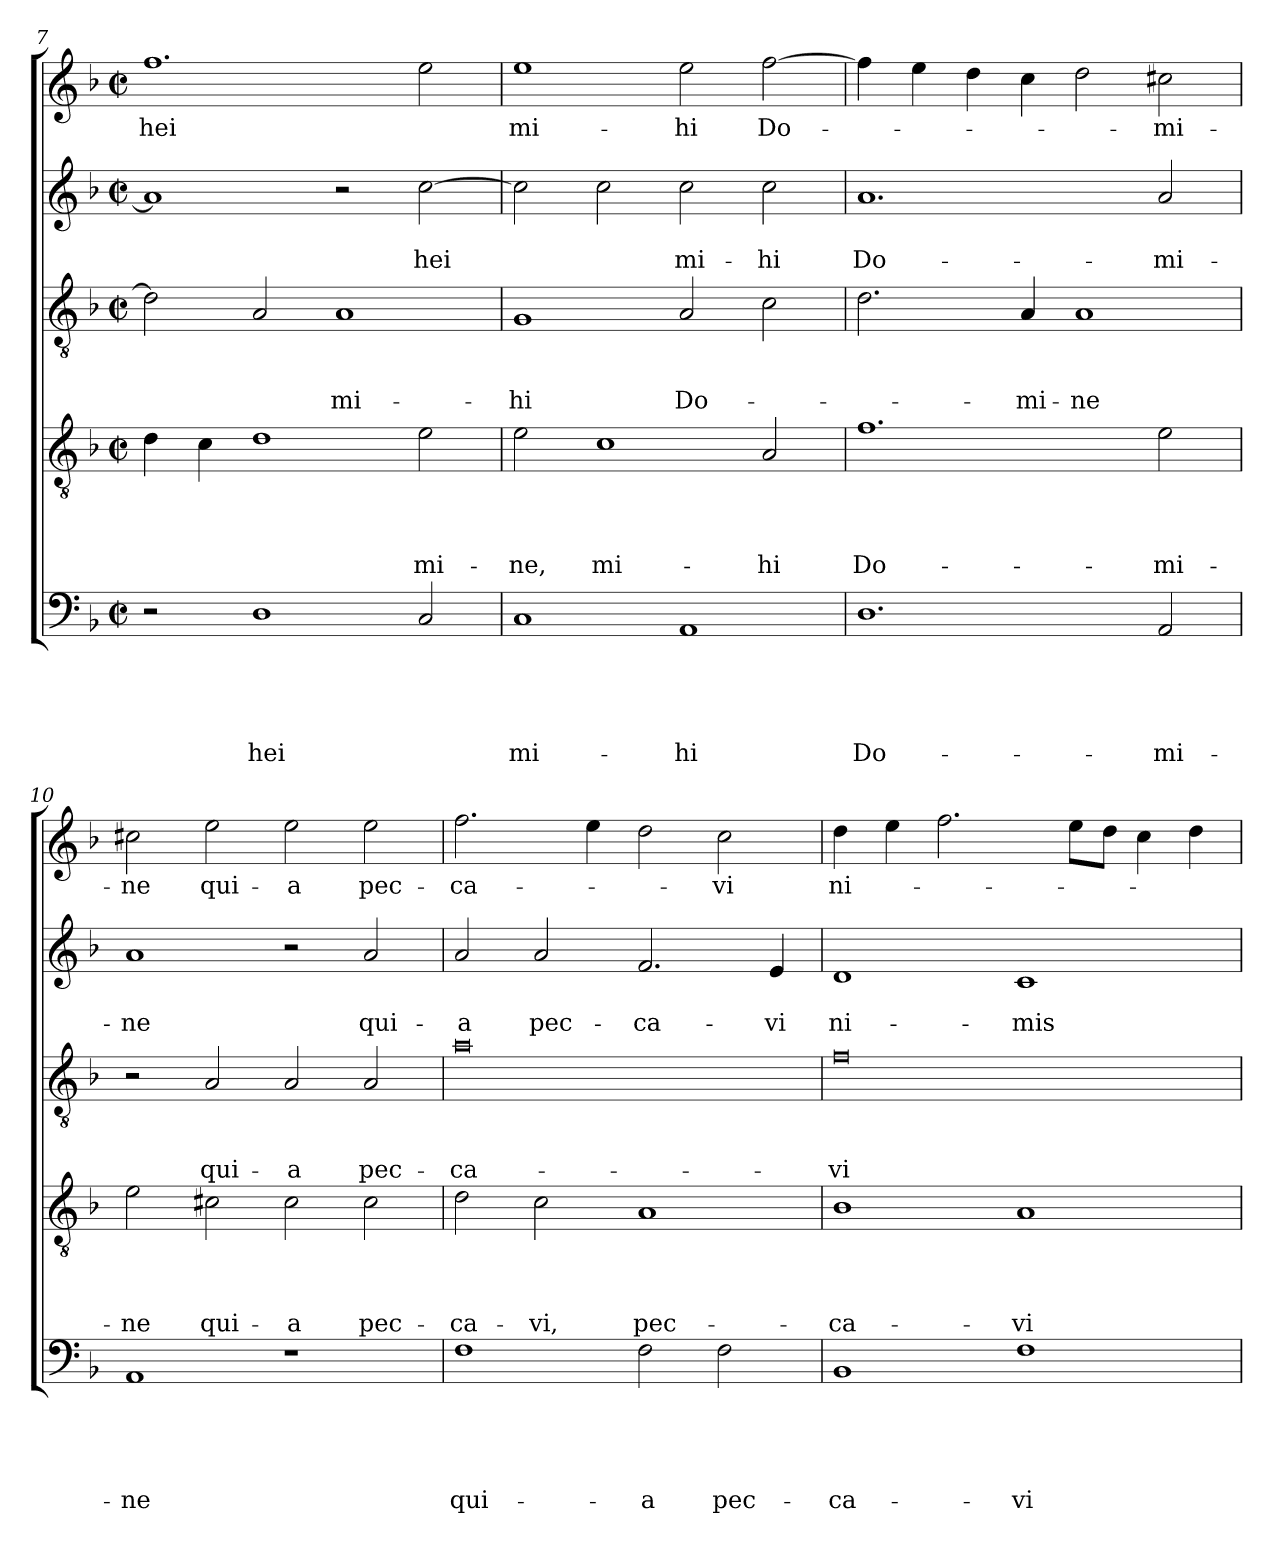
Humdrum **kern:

**kern	**text	**text	**text	**text	**text	**kern	**text	**text	**text	**text	**kern	**text	**text	**text	**kern	**text	**text	**kern	**text
*part5	*part5	*part5	*part5	*part5	*part5	*part4	*part4	*part4	*part4	*part4	*part3	*part3	*part3	*part3	*part2	*part2	*part2	*part1	*part1
*staff5	*staff5	*staff5	*staff5	*staff5	*staff5	*staff4	*staff4	*staff4	*staff4	*staff4	*staff3	*staff3	*staff3	*staff3	*staff2	*staff2	*staff2	*staff1	*staff1
!!LO:LB:g=z
*clefF4	*	*	*	*	*	*clefGv2	*	*	*	*	*clefGv2	*	*	*	*clefG2	*	*	*clefG2	*
*k[b-]	*	*	*	*	*	*k[b-]	*	*	*	*	*k[b-]	*	*	*	*k[b-]	*	*	*k[b-]	*
*F:	*	*	*	*	*	*F:	*	*	*	*	*F:	*	*	*	*F:	*	*	*F:	*
*M2/2	*	*	*	*	*	*M2/2	*	*	*	*	*M2/2	*	*	*	*M2/2	*	*	*M2/2	*
*met(c|)	*	*	*	*	*	*met(c|)	*	*	*	*	*met(c|)	*	*	*	*met(c|)	*	*	*met(c|)	*
=7	=7	=7	=7	=7	=7	=7	=7	=7	=7	=7	=7	=7	=7	=7	=7	=7	=7	=7	=7
2r	.	.	.	.	.	4d\	.	.	.	.	2d\]	.	.	.	1a]	.	.	1.ff	hei
.	.	.	.	.	.	4c\	.	.	.	.	.	.	.	.	.	.	.	.	.
1D	.	.	.	.	hei	1d	.	.	.	.	2A/	.	.	.	.	.	.	.	.
.	.	.	.	.	.	.	.	.	.	.	1A	.	.	mi-	2r	.	.	.	.
2C/	.	.	.	.	.	2e\	.	.	.	-mi-	.	.	.	.	[2cc\	.	hei	2ee\	.
=8	=8	=8	=8	=8	=8	=8	=8	=8	=8	=8	=8	=8	=8	=8	=8	=8	=8	=8	=8
1C	.	.	.	.	mi-	2e\	.	.	.	-ne,	1G	.	.	-hi	2cc\]	.	.	1ee	mi-
.	.	.	.	.	.	1c	.	.	.	mi-	.	.	.	.	2cc\	.	.	.	.
1AA	.	.	.	.	-hi	.	.	.	.	.	2A/	.	.	Do-	2cc\	.	mi-	2ee\	-hi
.	.	.	.	.	.	2A/	.	.	.	-hi	2c\	.	.	.	2cc\	.	-hi	[2ff\	Do-
=9	=9	=9	=9	=9	=9	=9	=9	=9	=9	=9	=9	=9	=9	=9	=9	=9	=9	=9	=9
1.D	.	.	.	.	Do-	1.f	.	.	.	Do-	2.d\	.	.	.	1.a	.	Do-	4ff\]	.
.	.	.	.	.	.	.	.	.	.	.	.	.	.	.	.	.	.	4ee\	.
.	.	.	.	.	.	.	.	.	.	.	.	.	.	.	.	.	.	4dd\	.
.	.	.	.	.	.	.	.	.	.	.	4A/	.	.	-mi-	.	.	.	4cc\	.
.	.	.	.	.	.	.	.	.	.	.	1A	.	.	-ne	.	.	.	2dd\	.
2AA/	.	.	.	.	-mi-	2e\	.	.	.	-mi-	.	.	.	.	2a/	.	-mi-	2cc#X\	-mi-
=10	=10	=10	=10	=10	=10	=10	=10	=10	=10	=10	=10	=10	=10	=10	=10	=10	=10	=10	=10
1AA	.	.	.	.	-ne	2e\	.	.	.	-ne	2r	.	.	.	1a	.	-ne	2cc#X\	-ne
.	.	.	.	.	.	2c#X\	.	.	.	qui-	2A/	.	.	qui-	.	.	.	2ee\	qui-
1r	.	.	.	.	.	2c#\	.	.	.	-a	2A/	.	.	-a	2r	.	.	2ee\	-a
.	.	.	.	.	.	2c#\	.	.	.	pec-	2A/	.	.	pec-	2a/	.	qui-	2ee\	pec-
=11	=11	=11	=11	=11	=11	=11	=11	=11	=11	=11	=11	=11	=11	=11	=11	=11	=11	=11	=11
1F	.	.	.	.	qui-	2d\	.	.	.	-ca-	0a	.	.	-ca-	2a/	.	-a	2.ff\	-ca-
.	.	.	.	.	.	2c\	.	.	.	-vi,	.	.	.	.	2a/	.	pec-	.	.
.	.	.	.	.	.	.	.	.	.	.	.	.	.	.	.	.	.	4ee\	.
2F\	.	.	.	.	-a	1A	.	.	.	pec-	.	.	.	.	2.f/	.	-ca-	2dd\	.
2F\	.	.	.	.	pec-	.	.	.	.	.	.	.	.	.	.	.	.	2cc\	-vi
.	.	.	.	.	.	.	.	.	.	.	.	.	.	.	4e/	.	-vi	.	.
=12	=12	=12	=12	=12	=12	=12	=12	=12	=12	=12	=12	=12	=12	=12	=12	=12	=12	=12	=12
1BB-	.	.	.	.	-ca-	1B-	.	.	.	-ca-	0f	.	.	-vi	1d	.	ni-	4dd\	ni-
.	.	.	.	.	.	.	.	.	.	.	.	.	.	.	.	.	.	4ee\	.
.	.	.	.	.	.	.	.	.	.	.	.	.	.	.	.	.	.	2.ff\	.
1F	.	.	.	.	-vi	1A	.	.	.	-vi	.	.	.	.	1c	.	-mis	.	.
.	.	.	.	.	.	.	.	.	.	.	.	.	.	.	.	.	.	8ee\L	.
.	.	.	.	.	.	.	.	.	.	.	.	.	.	.	.	.	.	8dd\J	.
.	.	.	.	.	.	.	.	.	.	.	.	.	.	.	.	.	.	4cc\	.
.	.	.	.	.	.	.	.	.	.	.	.	.	.	.	.	.	.	4dd\	.
=	=	=	=	=	=	=	=	=	=	=	=	=	=	=	=	=	=	=	=
*-	*-	*-	*-	*-	*-	*-	*-	*-	*-	*-	*-	*-	*-	*-	*-	*-	*-	*-	*-
